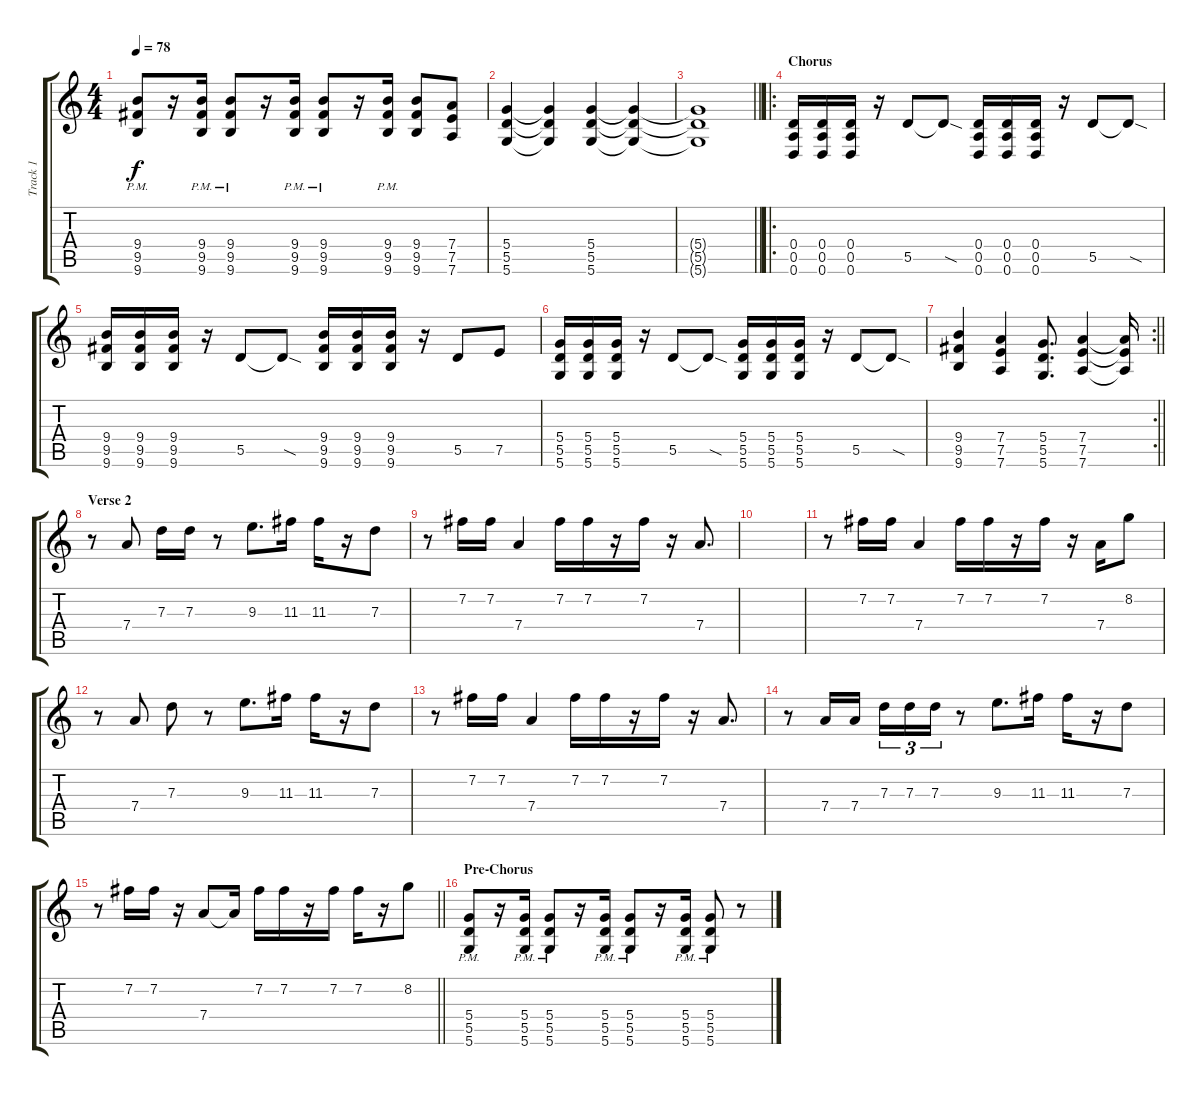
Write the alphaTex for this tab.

\track ("Track 1" "Track 1") {instrument distortionguitar}
\staff {score tabs}
\tuning (E4 B3 G3 D3 A2 D2) {hide}
\ts (4 4)
\tempo 78
\clef g2
\ks c
(9.4{pm} 9.5{pm} 9.6{pm}).8{dy f} r.16 (9.4{pm} 9.5{pm} 9.6{pm}).16 (9.4{pm} 9.5{pm} 9.6{pm}).8 r.16 (9.4{pm} 9.5{pm} 9.6{pm}).16 (9.4{pm} 9.5{pm} 9.6{pm}).8 r.16 (9.4{pm} 9.5{pm} 9.6{pm}).16 (9.4 9.5 9.6).8 (7.4 7.5 7.6).8 |
(5.4 5.5 5.6).4 (5.4{t} 5.5{t} 5.6{t}).4 (5.4 5.5 5.6).4 (5.4{t} 5.5{t} 5.6{t}).4 |
\barLineRight lightlight
(5.4{t} 5.5{t} 5.6{t}).1 |
\ro
\section ("" "Chorus")
(0.4 0.5 0.6).16{instrument distortionguitar} (0.4 0.5 0.6).16 (0.4 0.5 0.6).16 r.16 5.5.8 5.5{sod t}.8 (0.4 0.5 0.6).16 (0.4 0.5 0.6).16 (0.4 0.5 0.6).16 r.16 5.5.8 5.5{sod t}.8 |
(9.4 9.5 9.6).16 (9.4 9.5 9.6).16 (9.4 9.5 9.6).16 r.16 5.5.8 5.5{sod t}.8 (9.4 9.5 9.6).16 (9.4 9.5 9.6).16 (9.4 9.5 9.6).16 r.16 5.5.8 7.5.8 |
(5.4 5.5 5.6).16 (5.4 5.5 5.6).16 (5.4 5.5 5.6).16 r.16 5.5.8 5.5{sod t}.8 (5.4 5.5 5.6).16 (5.4 5.5 5.6).16 (5.4 5.5 5.6).16 r.16 5.5.8 5.5{sod t}.8 |
\rc 2
\barLineRight lightlight
(9.4 9.5 9.6).4 (7.4 7.5 7.6).4 (5.4 5.5 5.6).8{d} (7.4 7.5 7.6).4 (7.4{t} 7.5{t} 7.6{t}).16 |
\section ("" "Verse 2")
r.8{instrument distortionguitar} 7.4.8 7.3.16 7.3.16 r.8 9.3.8{d} 11.3.16 11.3.16 r.16 7.3.8 |
r.8 7.2.16 7.2.16 7.4.4 7.2.16 7.2.16 r.16 7.2.16 r.16 7.4.8{d} |
|
r.8 7.2.16 7.2.16 7.4.4 7.2.16 7.2.16 r.16 7.2.16 r.16 7.4.16 8.2.8 |
r.8 7.4.8 7.3.8 r.8 9.3.8{d} 11.3.16 11.3.16 r.16 7.3.8 |
r.8 7.2.16 7.2.16 7.4.4 7.2.16 7.2.16 r.16 7.2.16 r.16 7.4.8{d} |
r.8 7.4.16 7.4.16 7.3.16{tu (3 2)} 7.3.16{tu (3 2)} 7.3.16{tu (3 2)} r.8 9.3.8{d} 11.3.16 11.3.16 r.16 7.3.8 |
\barLineRight lightlight
r.8 7.2.16 7.2.16 r.16 7.4.8 7.4{t}.16 7.2.16 7.2.16 r.16 7.2.16 7.2.16 r.16 8.2.8 |
\section ("" "Pre-Chorus")
(5.4{pm} 5.5{pm} 5.6{pm}).8{instrument distortionguitar} r.16 (5.4{pm} 5.5{pm} 5.6{pm}).16 (5.4{pm} 5.5{pm} 5.6{pm}).8 r.16 (5.4{pm} 5.5{pm} 5.6{pm}).16 (5.4{pm} 5.5{pm} 5.6{pm}).8 r.16 (5.4{pm} 5.5{pm} 5.6{pm}).16 (5.4{pm} 5.5{pm} 5.6{pm}).8 r.8
